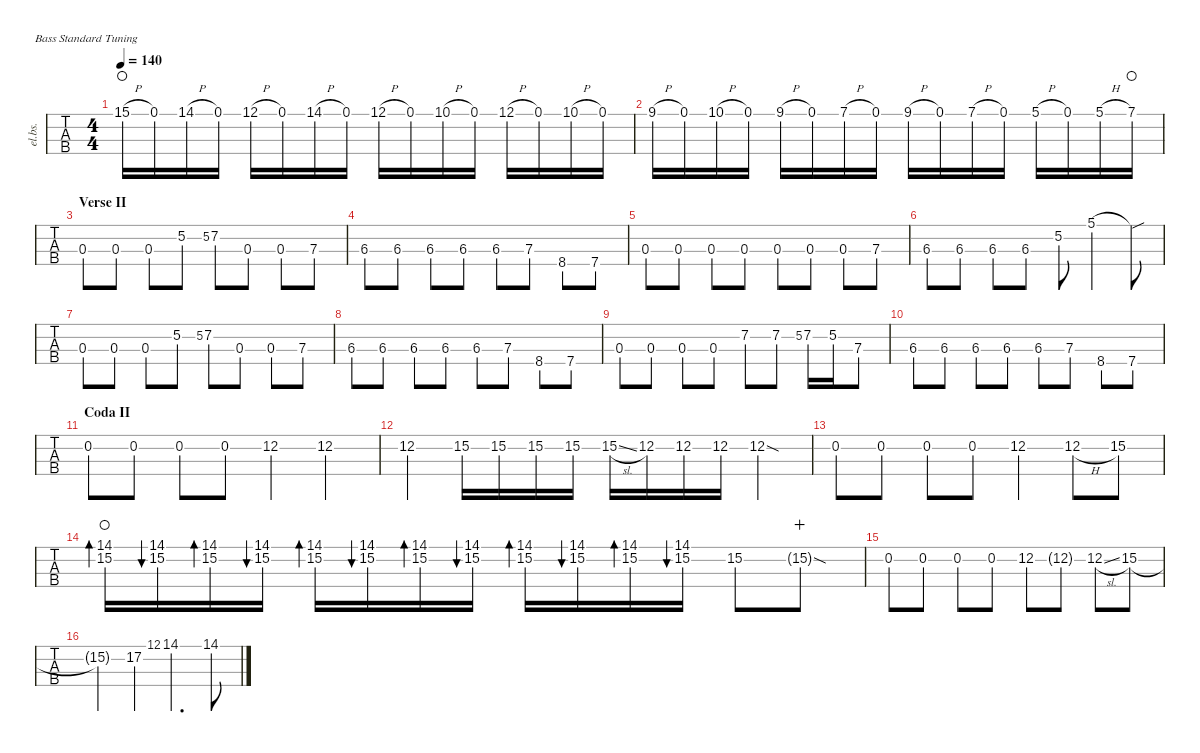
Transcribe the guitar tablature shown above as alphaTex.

\defaultSystemsLayout 4
\hideDynamics
\bracketExtendMode nobrackets
\otherSystemsTrackNameOrientation horizontal
\track ("Bass" "el.bs.") {multiBarRest instrument electricbassfinger}
\staff {tabs}
\tuning (G2 D2 A1 E1)
\ts (4 4)
\tempo 140
\clef f4
\ks c
15.1{h acc #}.16{dy mf instrument electricbassfinger waho} 0.1.16 14.1{h}.16 0.1.16 12.1{h}.16 0.1.16 14.1{h}.16 0.1.16 12.1{h}.16 0.1.16 10.1{h}.16 0.1.16 12.1{h}.16 0.1.16 10.1{h}.16 0.1.16 |
9.1{h}.16 0.1.16 10.1{h}.16 0.1.16 9.1{h}.16 0.1.16 7.1{h}.16 0.1.16 9.1{h}.16 0.1.16 7.1{h}.16 0.1.16 5.1{h}.16 0.1.16 5.1{h}.16 7.1.16{waho} |
\section ("" "Verse II")
0.3.8{instrument electricbassfinger} 0.3.8 0.3.8 5.2.8 5.2.8{gr} 7.2.8 0.3.8 0.3.8 7.3.8 |
6.3{acc #}.8 6.3{acc #}.8 6.3{acc #}.8 6.3{acc #}.8 6.3{acc #}.8 7.3.8 8.4.8 7.4.8 |
0.3.8 0.3.8 0.3.8 0.3.8 0.3.8 0.3.8 0.3.8 7.3.8 |
6.3{acc #}.8 6.3{acc #}.8 6.3{acc #}.8 6.3{acc #}.8 5.2.8 5.1.4 5.1{sou t}.8 |
0.3.8 0.3.8 0.3.8 5.2.8 5.2.8{gr} 7.2.8 0.3.8 0.3.8 7.3.8 |
6.3{acc #}.8 6.3{acc #}.8 6.3{acc #}.8 6.3{acc #}.8 6.3{acc #}.8 7.3.8 8.4.8 7.4.8 |
0.3.8 0.3.8 0.3.8 0.3.8 7.2.8 7.2.8 5.2.8{gr} 7.2.16 5.2.16 7.3.8 |
6.3{acc #}.8 6.3{acc #}.8 6.3{acc #}.8 6.3{acc #}.8 6.3{acc #}.8 7.3.8 8.4.8 7.4.8 |
\section ("" "Coda II")
0.2.8 0.2.8 0.2.8 0.2.8 12.2.4 12.2.4 |
12.2.4 15.2.16 15.2.16 15.2.16 15.2.16 15.2{sl}.16 12.2.16 12.2.16 12.2.16 12.2{sod}.4 |
0.2.8 0.2.8 0.2.8 0.2.8 12.2.4 12.2{h}.8 15.2.8 |
(14.1 15.2).16{bd 30 instrument electricbassfinger waho} (14.1 15.2).16{bu 30} (14.1 15.2).16{bd 30} (14.1 15.2).16{bu 30} (14.1 15.2).16{bd 30} (14.1 15.2).16{bu 30} (14.1 15.2).16{bd 30} (14.1 15.2).16{bu 30} (14.1 15.2).16{bd 30} (14.1 15.2).16{bu 30} (14.1 15.2).16{bd 30} (14.1 15.2).16{bu 30} 15.2.8 15.2{sod g}.8{wahc} |
0.2.8{instrument electricbassfinger} 0.2.8 0.2.8 0.2.8 12.2.8 12.2{g}.8 12.2{sl}.8 15.2.8 |
15.2{t}.4 17.2.4 12.1.8{gr} 14.1.4{d} 14.1.8
